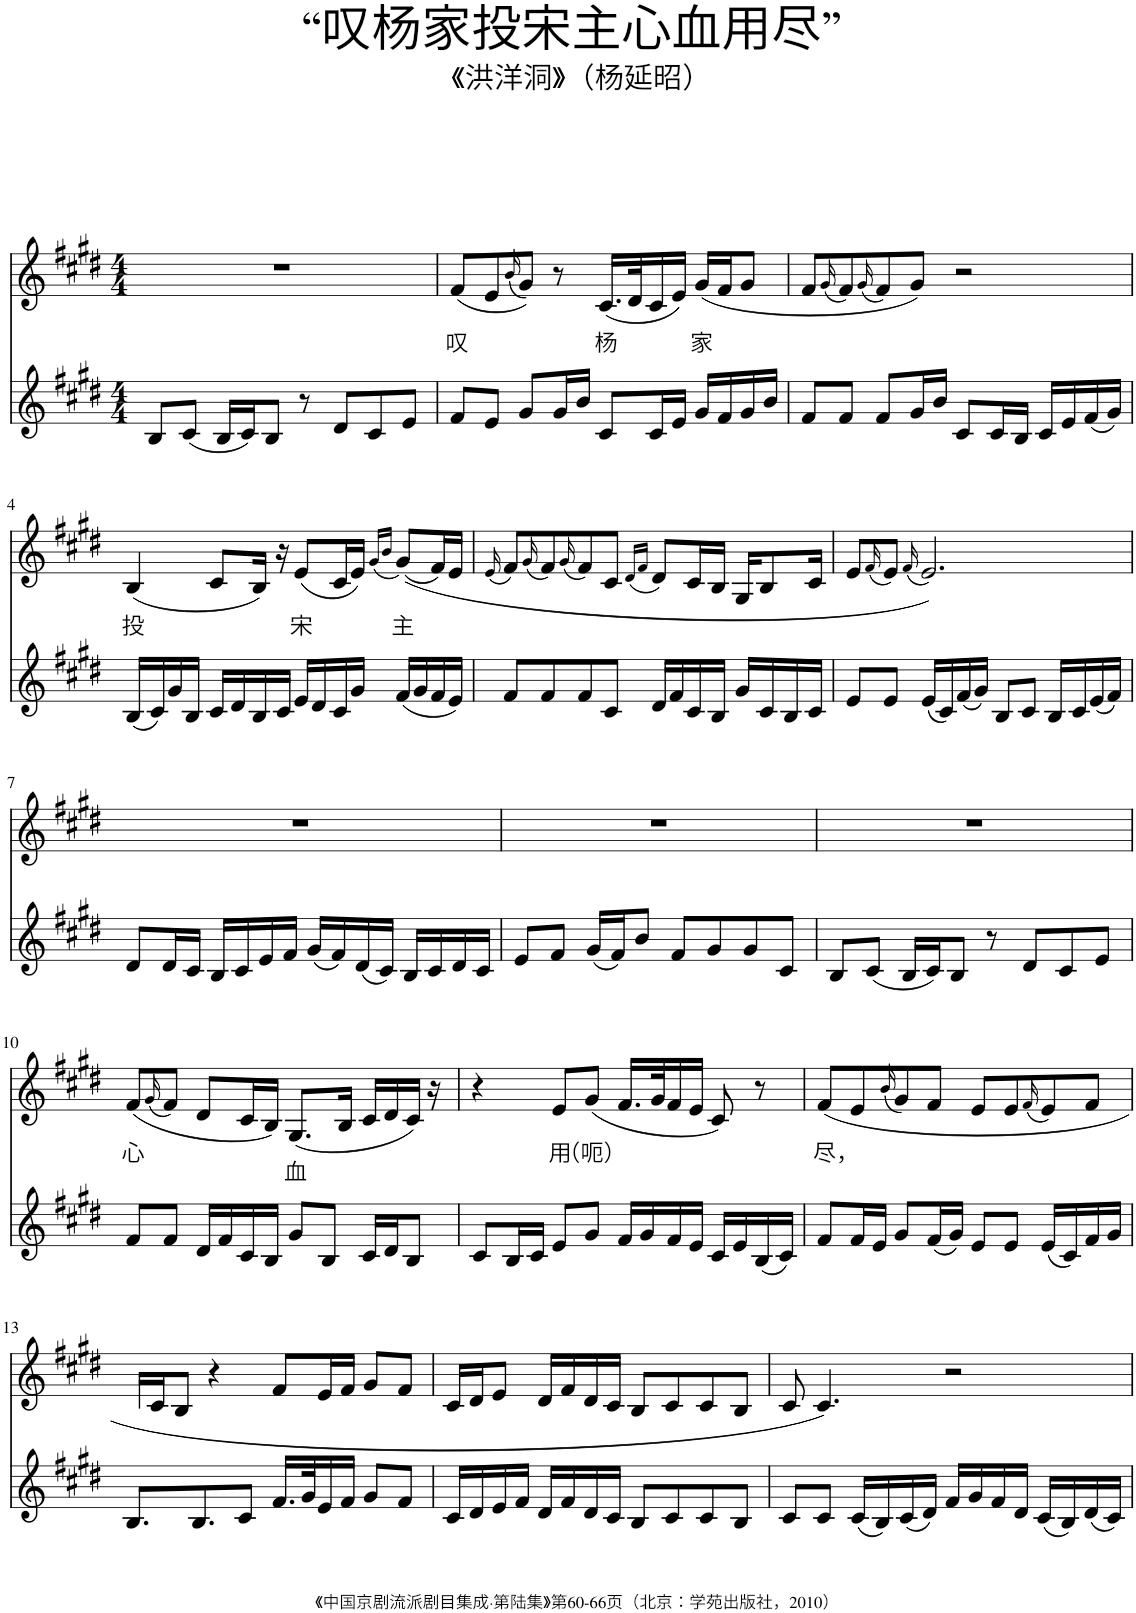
**kern	**kern	**text
*part2	*part1	*part1
*staff2	*staff1	*staff1
*I"Piano	*I"Piano	*
*I'Pno	*I'Pno	*
*clefG2	*clefG2	*
*k[f#c#g#d#]	*k[f#c#g#d#]	*
*M4/4	*M4/4	*
=1	=1	=1
8B/L	1r	.
(8c#/J	.	.
16B/LL	.	.
16c#/J)	.	.
8B/J	.	.
8r	.	.
8d#/L	.	.
8c#/	.	.
8e/J	.	.
=2	=2	=2
!	!	!LO:LY:b
8f#/L	(8f#/L	叹
8e/J	8e/	.
.	(16qb/	.
8g#/L	8g#/J))	.
16g#/L	8r	.
16b/JJ	.	.
!	!	!LO:LY:b
8c#/L	(16.c#/LL	杨
.	32d#/K	.
16c#/L	16c#/	.
16e/JJ	16e/JJ)	.
!	!	!LO:LY:b
16g#/LL	(16g#/LL	家
16f#/	16f#/J	.
16g#/	8g#/J	.
16b/JJ	.	.
=3	=3	=3
8f#/L	8f#/L	.
.	(16qg#/	.
8f#/J	8f#/)	.
.	(16qg#/	.
8f#/L	8f#/)	.
16g#/L	8g#/J)	.
16b/JJ	.	.
8c#/L	2r	.
16c#/L	.	.
16B/JJ	.	.
16c#/LL	.	.
16e/	.	.
(16f#/	.	.
16g#/JJ)	.	.
!!LO:LB:g=z
=4	=4	=4
!	!	!LO:LY:b
(16B/LL	(4B/	投
16c#/)	.	.
16g#/	.	.
16B/JJ	.	.
16c#/LL	8c#/L	.
16d#/	.	.
16B/	16B/Jk)	.
16c#/JJ	16r	.
!	!	!LO:LY:b
16e/LL	(8e/L	宋
16d#/	.	.
16c#/	16c#/L	.
16g#/JJ	16e/JJ)	.
.	(16qg#/LL	.
.	16qb/JJ	.
!	!	!LO:LY:b
(16f#/LL	((8g#/L)	主
16g#/	.	.
16f#/	16f#/L)	.
16e/JJ)	16e/JJ	.
=5	=5	=5
.	(16qe/	.
8f#/L	8f#/L)	.
.	(16qg#/	.
8f#/	8f#/)	.
.	(16qg#/	.
8f#/	8f#/)	.
8c#/J	8c#/J	.
.	(16qd#/LL	.
.	16qf#/JJ	.
16d#/LL	8d#/L)	.
16f#/	.	.
16c#/	16c#/L	.
16B/JJ	16B/JJ	.
16g#/LL	16G#/KL	.
16c#/	8B/	.
16B/	.	.
16c#/JJ	16c#/Jk	.
=6	=6	=6
8e/L	8e/L	.
.	(16qf#/	.
8e/J	8e/J)	.
.	(16qf#/	.
(16e/LL	2.e/))	.
16c#/)	.	.
(16f#/	.	.
16g#/JJ)	.	.
8B/L	.	.
8c#/J	.	.
16B/LL	.	.
16c#/	.	.
(16e/	.	.
16f#/JJ)	.	.
!!LO:LB:g=z
=7	=7	=7
8d#/L	1r	.
16d#/L	.	.
16c#/JJ	.	.
16B/LL	.	.
16c#/	.	.
16e/	.	.
16f#/JJ	.	.
(16g#/LL	.	.
16f#/)	.	.
(16d#/	.	.
16c#/JJ)	.	.
16B/LL	.	.
16c#/	.	.
16d#/	.	.
16c#/JJ	.	.
=8	=8	=8
8e/L	1r	.
8f#/J	.	.
(16g#/LL	.	.
16f#/J)	.	.
8b/J	.	.
8f#/L	.	.
8g#/	.	.
8g#/	.	.
8c#/J	.	.
=9	=9	=9
8B/L	1r	.
(8c#/J	.	.
16B/LL	.	.
16c#/J)	.	.
8B/J	.	.
8r	.	.
8d#/L	.	.
8c#/	.	.
8e/J	.	.
!!LO:LB:g=z
=10	=10	=10
!	!	!LO:LY:b
8f#/L	(8f#/L	心
.	(16qg#/	.
8f#/J	8f#/J)	.
16d#/LL	8d#/L	.
16f#/	.	.
16c#/	16c#/L	.
16B/JJ	16B/JJ)	.
!	!	!LO:LY:b
8g#/L	(8.G#/L	血
8B/J	.	.
.	16B/Jk	.
16c#/LL	16c#/LL	.
16d#/J	16d#/	.
8B/J	16c#/JJ)	.
.	16r	.
=11	=11	=11
8c#/L	4r	.
16B/L	.	.
16c#/JJ	.	.
!	!	!LO:LY:b
8e/L	8e/L	用
!	!	!LO:LY:b
8g#/J	(8g#/J	（呃）
16f#/LL	16.f#/LL	.
16g#/	.	.
.	32g#/K	.
16f#/	16f#/	.
16e/JJ	16e/JJ	.
16c#/LL	8c#/)	.
16e/	.	.
(16B/	8r	.
16c#/JJ)	.	.
=12	=12	=12
!	!	!LO:LY:b
8f#/L	(8f#/L	尽，
16f#/L	8e/	.
16e/JJ	.	.
.	(16qb/	.
8g#/L	8g#/)	.
(16f#/L	8f#/J	.
16g#/JJ)	.	.
8e/L	8e/L	.
8e/J	8e/	.
.	(16qf#/	.
(16e/LL	8e/)	.
16c#/)	.	.
16f#/	8f#/J	.
16g#/JJ	.	.
!!LO:LB:g=z
=13	=13	=13
8.B/L	16B/LL	.
.	16c#/J	.
.	8B/J	.
8.B/	.	.
.	4r	.
8c#/J	.	.
16.f#/LL	8f#/L	.
32g#/K	.	.
16e/	16e/L	.
16f#/JJ	16f#/JJ	.
8g#/L	8g#/L	.
8f#/J	8f#/J	.
=14	=14	=14
16c#/LL	16c#/LL	.
16d#/	16d#/J	.
16e/	8e/J	.
16f#/JJ	.	.
16d#/LL	16d#/LL	.
16f#/	16f#/	.
16d#/	16d#/	.
16c#/JJ	16c#/JJ	.
8B/L	8B/L	.
8c#/	8c#/	.
8c#/	8c#/	.
8B/J	8B/J	.
=15	=15	=15
8c#/L	8c#/	.
8c#/J	4.c#/)	.
(16c#/LL	.	.
16B/)	.	.
(16c#/	.	.
16d#/JJ)	.	.
16f#/LL	2r	.
16g#/	.	.
16f#/	.	.
16d#/JJ	.	.
(16c#/LL	.	.
16B/)	.	.
(16d#/	.	.
16c#/JJ)	.	.
=	=	=
*-	*-	*-
